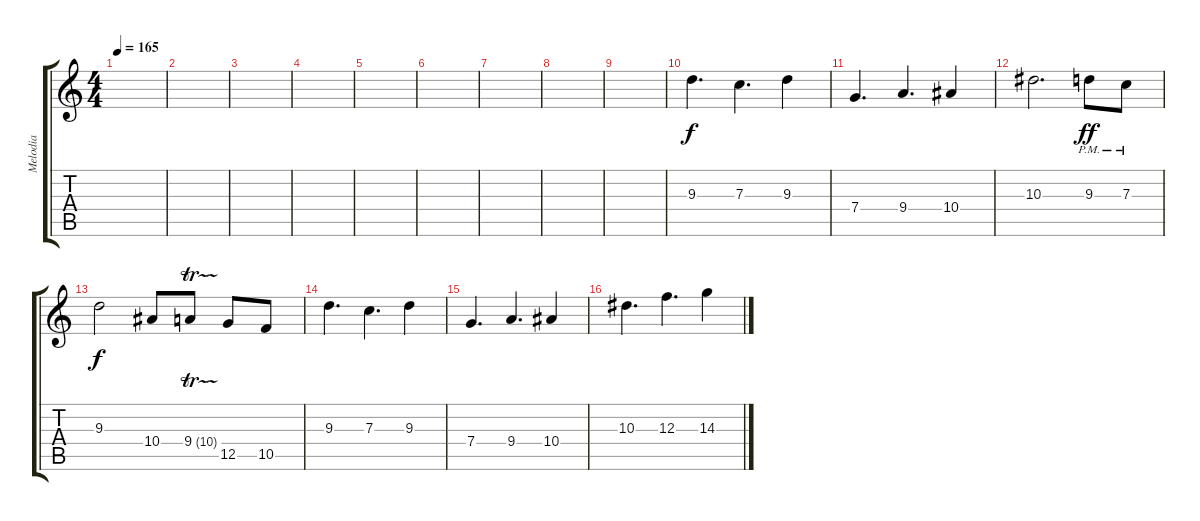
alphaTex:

\track ("Melodia" "Melodia") {instrument distortionguitar}
\staff {score tabs}
\tuning (D4 A3 F3 C3 G2 D2) {hide}
\ts (4 4)
\tempo 165
\clef g2
\ks c
|
|
|
|
|
|
|
|
|
9.3.4{d} 7.3.4{d} 9.3.4 |
7.4.4{d} 9.4.4{d} 10.4.4 |
10.3.2{d} 9.3{pm}.8{dy ff} 7.3{pm}.8 |
9.3.2{dy f} 10.4.8 9.4{tr (10 16)}.8 12.5.8 10.5.8 |
9.3.4{d} 7.3.4{d} 9.3.4 |
7.4.4{d} 9.4.4{d} 10.4.4 |
10.3.4{d} 12.3.4{d} 14.3.4
